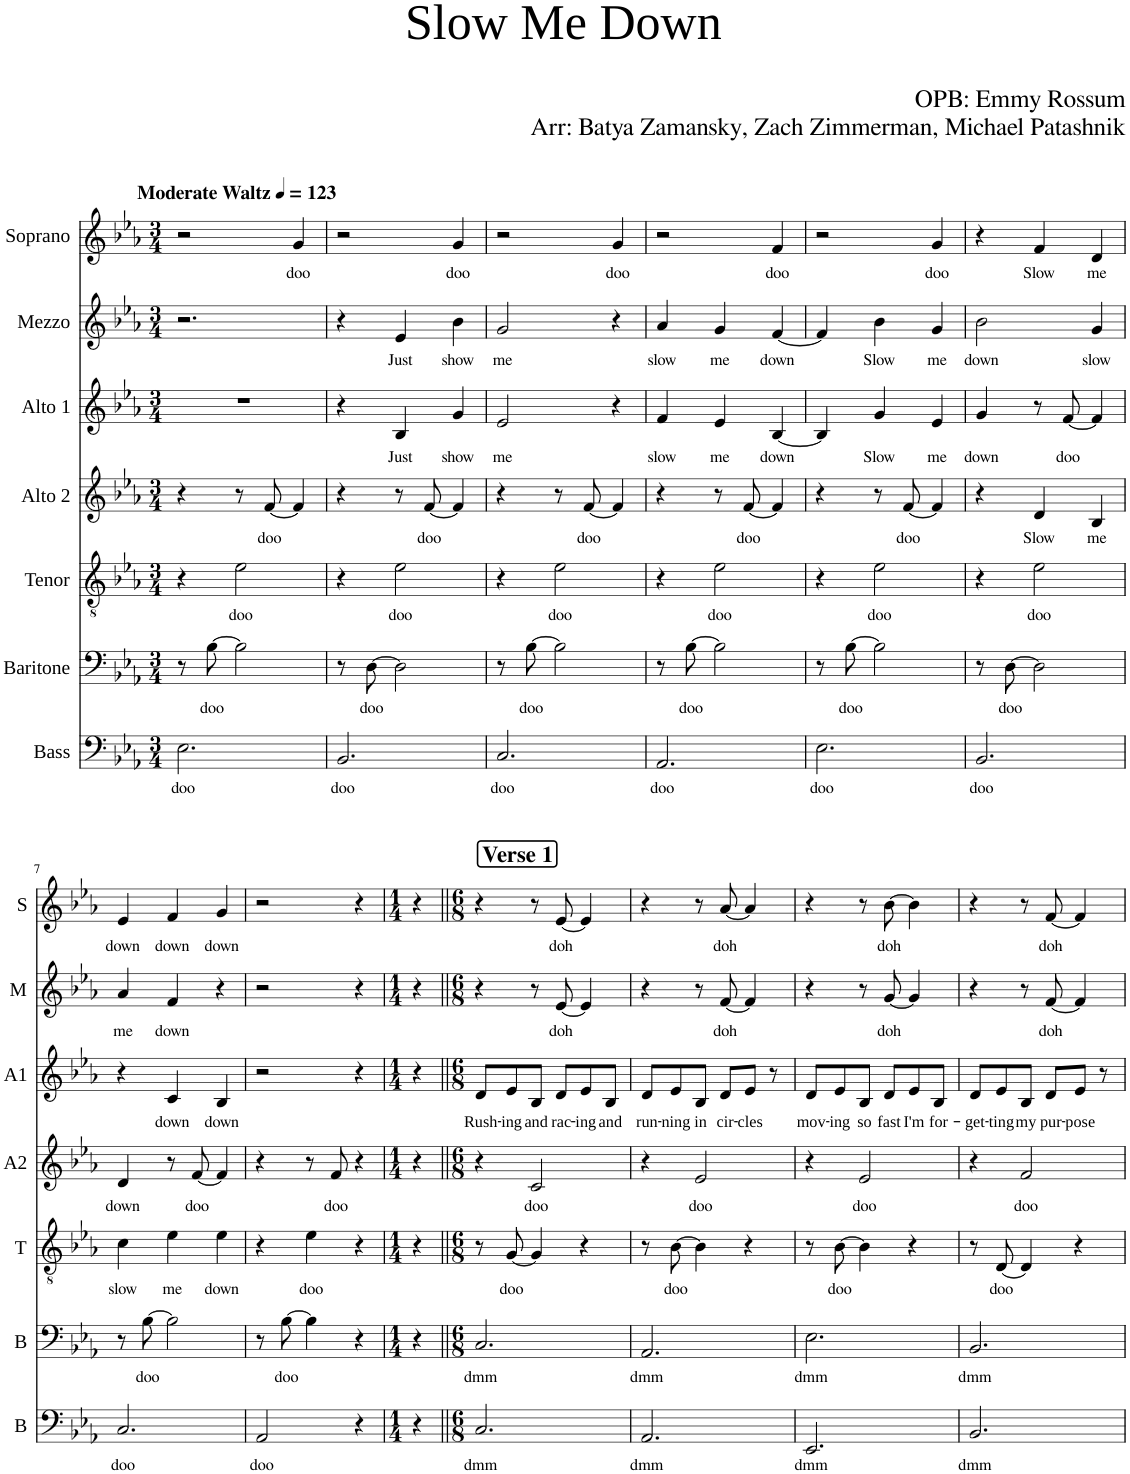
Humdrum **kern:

**kern	**text	**kern	**text	**kern	**text	**kern	**text	**kern	**text	**kern	**text	**kern	**text
*part7	*part7	*part6	*part6	*part5	*part5	*part4	*part4	*part3	*part3	*part2	*part2	*part1	*part1
*staff7	*staff7	*staff6	*staff6	*staff5	*staff5	*staff4	*staff4	*staff3	*staff3	*staff2	*staff2	*staff1	*staff1
*I"Bass	*	*I"Baritone	*	*I"Tenor	*	*I"Alto 2	*	*I"Alto 1	*	*I"Mezzo	*	*I"Soprano	*
*I'B	*	*I'B	*	*I'T	*	*I'A2	*	*I'A1	*	*I'M	*	*I'S	*
*clefF4	*	*clefF4	*	*clefGv2	*	*clefG2	*	*clefG2	*	*clefG2	*	*clefG2	*
*k[b-e-a-]	*	*k[b-e-a-]	*	*k[b-e-a-]	*	*k[b-e-a-]	*	*k[b-e-a-]	*	*k[b-e-a-]	*	*k[b-e-a-]	*
*M3/4	*	*M3/4	*	*M3/4	*	*M3/4	*	*M3/4	*	*M3/4	*	*M3/4	*
*MM123	*	*MM123	*	*MM123	*	*MM123	*	*MM123	*	*MM123	*	*MM123	*
=1	=1	=1	=1	=1	=1	=1	=1	=1	=1	=1	=1	=1	=1
!	!	!	!	!	!	!	!	!	!	!	!	!LO:TX:a:B:t=Moderate Waltz	!
!	!LO:LY:b	!	!	!	!	!	!	!	!	!	!	!	!
2.E-\	doo	8r	.	4r	.	4r	.	2.r	.	2.r	.	2r	.
!	!	!	!LO:LY:b	!	!	!	!	!	!	!	!	!	!
.	.	[8B-\	doo	.	.	.	.	.	.	.	.	.	.
!	!	!	!	!	!LO:LY:b	!	!	!	!	!	!	!	!
.	.	2B-\]	.	2e-\	doo	8r	.	.	.	.	.	.	.
!	!	!	!	!	!	!	!LO:LY:b	!	!	!	!	!	!
.	.	.	.	.	.	[8f/	doo	.	.	.	.	.	.
!	!	!	!	!	!	!	!	!	!	!	!	!	!LO:LY:b
.	.	.	.	.	.	4f/]	.	.	.	.	.	4g/	doo
=2	=2	=2	=2	=2	=2	=2	=2	=2	=2	=2	=2	=2	=2
!	!LO:LY:b	!	!	!	!	!	!	!	!	!	!	!	!
2.BB-/	doo	8r	.	4r	.	4r	.	4r	.	4r	.	2r	.
!	!	!	!LO:LY:b	!	!	!	!	!	!	!	!	!	!
.	.	[8D\	doo	.	.	.	.	.	.	.	.	.	.
!	!	!	!	!	!LO:LY:b	!	!	!	!LO:LY:b	!	!LO:LY:b	!	!
.	.	2D\]	.	2e-\	doo	8r	.	4B-/	Just	4e-/	Just	.	.
!	!	!	!	!	!	!	!LO:LY:b	!	!	!	!	!	!
.	.	.	.	.	.	[8f/	doo	.	.	.	.	.	.
!	!	!	!	!	!	!	!	!	!LO:LY:b	!	!LO:LY:b	!	!LO:LY:b
.	.	.	.	.	.	4f/]	.	4g/	show	4b-\	show	4g/	doo
=3	=3	=3	=3	=3	=3	=3	=3	=3	=3	=3	=3	=3	=3
!	!LO:LY:b	!	!	!	!	!	!	!	!LO:LY:b	!	!LO:LY:b	!	!
2.C/	doo	8r	.	4r	.	4r	.	2e-/	me	2g/	me	2r	.
!	!	!	!LO:LY:b	!	!	!	!	!	!	!	!	!	!
.	.	[8B-\	doo	.	.	.	.	.	.	.	.	.	.
!	!	!	!	!	!LO:LY:b	!	!	!	!	!	!	!	!
.	.	2B-\]	.	2e-\	doo	8r	.	.	.	.	.	.	.
!	!	!	!	!	!	!	!LO:LY:b	!	!	!	!	!	!
.	.	.	.	.	.	[8f/	doo	.	.	.	.	.	.
!	!	!	!	!	!	!	!	!	!	!	!	!	!LO:LY:b
.	.	.	.	.	.	4f/]	.	4r	.	4r	.	4g/	doo
=4	=4	=4	=4	=4	=4	=4	=4	=4	=4	=4	=4	=4	=4
!	!LO:LY:b	!	!	!	!	!	!	!	!LO:LY:b	!	!LO:LY:b	!	!
2.AA-/	doo	8r	.	4r	.	4r	.	4f/	slow	4a-/	slow	2r	.
!	!	!	!LO:LY:b	!	!	!	!	!	!	!	!	!	!
.	.	[8B-\	doo	.	.	.	.	.	.	.	.	.	.
!	!	!	!	!	!LO:LY:b	!	!	!	!LO:LY:b	!	!LO:LY:b	!	!
.	.	2B-\]	.	2e-\	doo	8r	.	4e-/	me	4g/	me	.	.
!	!	!	!	!	!	!	!LO:LY:b	!	!	!	!	!	!
.	.	.	.	.	.	[8f/	doo	.	.	.	.	.	.
!	!	!	!	!	!	!	!	!	!LO:LY:b	!	!LO:LY:b	!	!LO:LY:b
.	.	.	.	.	.	4f/]	.	[4B-/	down	[4f/	down	4f/	doo
=5	=5	=5	=5	=5	=5	=5	=5	=5	=5	=5	=5	=5	=5
!	!LO:LY:b	!	!	!	!	!	!	!	!	!	!	!	!
2.E-\	doo	8r	.	4r	.	4r	.	4B-/]	.	4f/]	.	2r	.
!	!	!	!LO:LY:b	!	!	!	!	!	!	!	!	!	!
.	.	[8B-\	doo	.	.	.	.	.	.	.	.	.	.
!	!	!	!	!	!LO:LY:b	!	!	!	!LO:LY:b	!	!LO:LY:b	!	!
.	.	2B-\]	.	2e-\	doo	8r	.	4g/	Slow	4b-\	Slow	.	.
!	!	!	!	!	!	!	!LO:LY:b	!	!	!	!	!	!
.	.	.	.	.	.	[8f/	doo	.	.	.	.	.	.
!	!	!	!	!	!	!	!	!	!LO:LY:b	!	!LO:LY:b	!	!LO:LY:b
.	.	.	.	.	.	4f/]	.	4e-/	me	4g/	me	4g/	doo
=6	=6	=6	=6	=6	=6	=6	=6	=6	=6	=6	=6	=6	=6
!	!LO:LY:b	!	!	!	!	!	!	!	!LO:LY:b	!	!LO:LY:b	!	!
2.BB-/	doo	8r	.	4r	.	4r	.	4g/	down	2b-\	down	4r	.
!	!	!	!LO:LY:b	!	!	!	!	!	!	!	!	!	!
.	.	[8D\	doo	.	.	.	.	.	.	.	.	.	.
!	!	!	!	!	!LO:LY:b	!	!LO:LY:b	!	!	!	!	!	!LO:LY:b
.	.	2D\]	.	2e-\	doo	4d/	Slow	8r	.	.	.	4f/	Slow
!	!	!	!	!	!	!	!	!	!LO:LY:b	!	!	!	!
.	.	.	.	.	.	.	.	[8f/	doo	.	.	.	.
!	!	!	!	!	!	!	!LO:LY:b	!	!	!	!LO:LY:b	!	!LO:LY:b
.	.	.	.	.	.	4B-/	me	4f/]	.	4g/	slow	4d/	me
!!LO:LB:g=z
=7	=7	=7	=7	=7	=7	=7	=7	=7	=7	=7	=7	=7	=7
!	!LO:LY:b	!	!	!	!LO:LY:b	!	!LO:LY:b	!	!	!	!LO:LY:b	!	!LO:LY:b
2.C/	doo	8r	.	4c\	slow	4d/	down	4r	.	4a-/	me	4e-/	down
!	!	!	!LO:LY:b	!	!	!	!	!	!	!	!	!	!
.	.	[8B-\	doo	.	.	.	.	.	.	.	.	.	.
!	!	!	!	!	!LO:LY:b	!	!	!	!LO:LY:b	!	!LO:LY:b	!	!LO:LY:b
.	.	2B-\]	.	4e-\	me	8r	.	4c/	down	4f/	down	4f/	down
!	!	!	!	!	!	!	!LO:LY:b	!	!	!	!	!	!
.	.	.	.	.	.	[8f/	doo	.	.	.	.	.	.
!	!	!	!	!	!LO:LY:b	!	!	!	!LO:LY:b	!	!	!	!LO:LY:b
.	.	.	.	4e-\	down	4f/]	.	4B-/	down	4r	.	4g/	down
=8	=8	=8	=8	=8	=8	=8	=8	=8	=8	=8	=8	=8	=8
!	!LO:LY:b	!	!	!	!	!	!	!	!	!	!	!	!
2AA-/	doo	8r	.	4r	.	4r	.	2r	.	2r	.	2r	.
!	!	!	!LO:LY:b	!	!	!	!	!	!	!	!	!	!
.	.	[8B-\	doo	.	.	.	.	.	.	.	.	.	.
!	!	!	!	!	!LO:LY:b	!	!	!	!	!	!	!	!
.	.	4B-\]	.	4e-\	doo	8r	.	.	.	.	.	.	.
!	!	!	!	!	!	!	!LO:LY:b	!	!	!	!	!	!
.	.	.	.	.	.	8f/	doo	.	.	.	.	.	.
4r	.	4r	.	4r	.	4r	.	4r	.	4r	.	4r	.
=9	=9	=9	=9	=9	=9	=9	=9	=9	=9	=9	=9	=9	=9
*M1/4	*	*M1/4	*	*M1/4	*	*M1/4	*	*M1/4	*	*M1/4	*	*M1/4	*
4r	.	4r	.	4r	.	4r	.	4r	.	4r	.	4r	.
!!LO:REH:place=s1:a:B:cj:fs=14:t=Verse 1
=10||	=10||	=10||	=10||	=10||	=10||	=10||	=10||	=10||	=10||	=10||	=10||	=10||	=10||
*M6/8	*	*M6/8	*	*M6/8	*	*M6/8	*	*M6/8	*	*M6/8	*	*M6/8	*
!	!LO:LY:b	!	!LO:LY:b	!	!	!	!	!	!LO:LY:b	!	!	!	!
2.C/	dmm	2.C/	dmm	8r	.	4r	.	8d/L	Rush-	4r	.	4r	.
!	!	!	!	!	!LO:LY:b	!	!	!	!LO:LY:b	!	!	!	!
.	.	.	.	[8G/	doo	.	.	8e-/	-ing	.	.	.	.
!	!	!	!	!	!	!	!LO:LY:b	!	!LO:LY:b	!	!	!	!
.	.	.	.	4G/]	.	2c/	doo	8B-/J	and	8r	.	8r	.
!	!	!	!	!	!	!	!	!	!LO:LY:b	!	!LO:LY:b	!	!LO:LY:b
.	.	.	.	.	.	.	.	8d/L	rac-	[8e-/	doh	[8e-/	doh
!	!	!	!	!	!	!	!	!	!LO:LY:b	!	!	!	!
.	.	.	.	4r	.	.	.	8e-/	-ing	4e-/]	.	4e-/]	.
!	!	!	!	!	!	!	!	!	!LO:LY:b	!	!	!	!
.	.	.	.	.	.	.	.	8B-/J	and	.	.	.	.
=11	=11	=11	=11	=11	=11	=11	=11	=11	=11	=11	=11	=11	=11
!	!LO:LY:b	!	!LO:LY:b	!	!	!	!	!	!LO:LY:b	!	!	!	!
2.AA-/	dmm	2.AA-/	dmm	8r	.	4r	.	8d/L	run-	4r	.	4r	.
!	!	!	!	!	!LO:LY:b	!	!	!	!LO:LY:b	!	!	!	!
.	.	.	.	[8B-\	doo	.	.	8e-/	-ning	.	.	.	.
!	!	!	!	!	!	!	!LO:LY:b	!	!LO:LY:b	!	!	!	!
.	.	.	.	4B-\]	.	2e-/	doo	8B-/J	in	8r	.	8r	.
!	!	!	!	!	!	!	!	!	!LO:LY:b	!	!LO:LY:b	!	!LO:LY:b
.	.	.	.	.	.	.	.	8d/L	cir-	[8f/	doh	[8a-/	doh
!	!	!	!	!	!	!	!	!	!LO:LY:b	!	!	!	!
.	.	.	.	4r	.	.	.	8e-/J	-cles	4f/]	.	4a-/]	.
.	.	.	.	.	.	.	.	8r	.	.	.	.	.
=12	=12	=12	=12	=12	=12	=12	=12	=12	=12	=12	=12	=12	=12
!	!LO:LY:b	!	!LO:LY:b	!	!	!	!	!	!LO:LY:b	!	!	!	!
2.EE-/	dmm	2.E-\	dmm	8r	.	4r	.	8d/L	mov-	4r	.	4r	.
!	!	!	!	!	!LO:LY:b	!	!	!	!LO:LY:b	!	!	!	!
.	.	.	.	[8B-\	doo	.	.	8e-/	-ing	.	.	.	.
!	!	!	!	!	!	!	!LO:LY:b	!	!LO:LY:b	!	!	!	!
.	.	.	.	4B-\]	.	2e-/	doo	8B-/J	so	8r	.	8r	.
!	!	!	!	!	!	!	!	!	!LO:LY:b	!	!LO:LY:b	!	!LO:LY:b
.	.	.	.	.	.	.	.	8d/L	fast	[8g/	doh	[8b-\	doh
!	!	!	!	!	!	!	!	!	!LO:LY:b	!	!	!	!
.	.	.	.	4r	.	.	.	8e-/	I'm	4g/]	.	4b-\]	.
!	!	!	!	!	!	!	!	!	!LO:LY:b	!	!	!	!
.	.	.	.	.	.	.	.	8B-/J	for-	.	.	.	.
=13	=13	=13	=13	=13	=13	=13	=13	=13	=13	=13	=13	=13	=13
!	!LO:LY:b	!	!LO:LY:b	!	!	!	!	!	!LO:LY:b	!	!	!	!
2.BB-/	dmm	2.BB-/	dmm	8r	.	4r	.	8d/L	-get-	4r	.	4r	.
!	!	!	!	!	!LO:LY:b	!	!	!	!LO:LY:b	!	!	!	!
.	.	.	.	[8D/	doo	.	.	8e-/	-ting	.	.	.	.
!	!	!	!	!	!	!	!LO:LY:b	!	!LO:LY:b	!	!	!	!
.	.	.	.	4D/]	.	2f/	doo	8B-/J	my	8r	.	8r	.
!	!	!	!	!	!	!	!	!	!LO:LY:b	!	!LO:LY:b	!	!LO:LY:b
.	.	.	.	.	.	.	.	8d/L	pur-	[8f/	doh	[8f/	doh
!	!	!	!	!	!	!	!	!	!LO:LY:b	!	!	!	!
.	.	.	.	4r	.	.	.	8e-/J	-pose	4f/]	.	4f/]	.
.	.	.	.	.	.	.	.	8r	.	.	.	.	.
=	=	=	=	=	=	=	=	=	=	=	=	=	=
*-	*-	*-	*-	*-	*-	*-	*-	*-	*-	*-	*-	*-	*-
